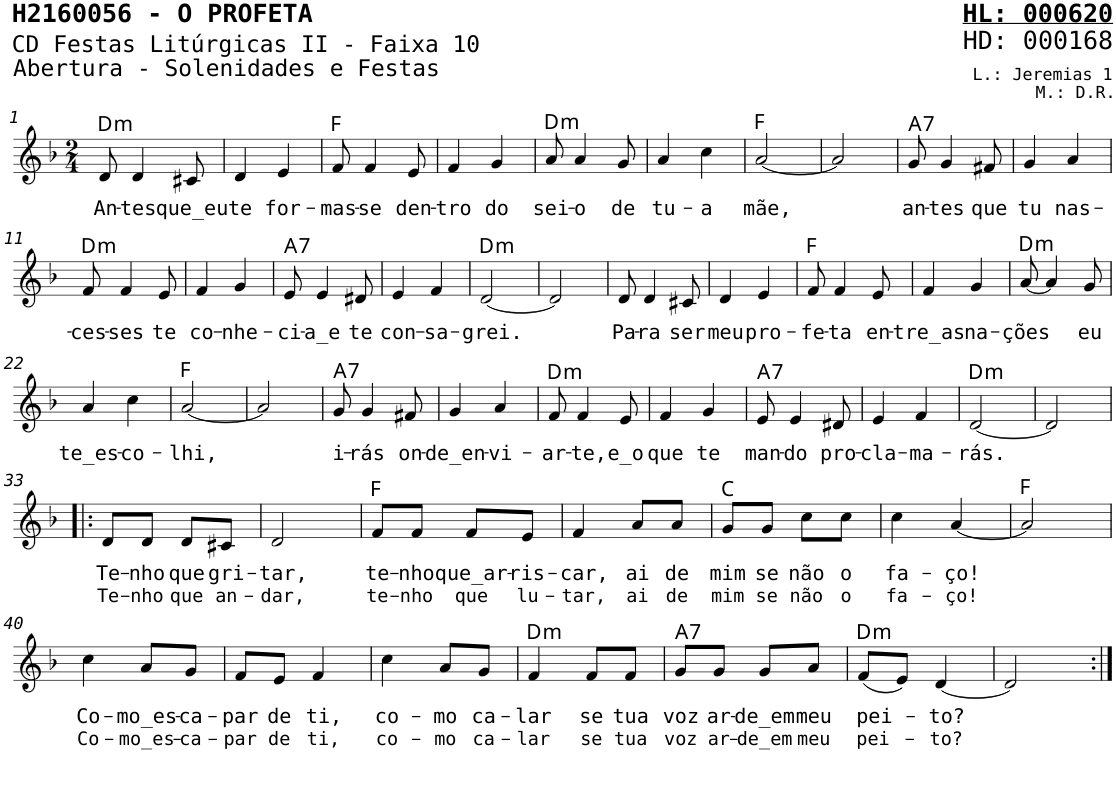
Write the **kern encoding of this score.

**kern	**text	**text	**harte
*part1	*part1	*part1	*part1
*staff1	*staff1	*staff1	*
*I"Voz	*	*	*
*I'V	*	*	*
*stria5	*	*	*
*clefG2	*	*	*
*k[b-]	*	*	*
*M2/4	*	*	*
=1	=1	=1	=1
!	!LO:LY:b	!	!LO:H:kt=m
8d/	An-	.	D:min
!	!LO:LY:b	!	!
4d/	-tes	.	.
!	!LO:LY:b	!	!
8c#X/	que_eu	.	.
=2	=2	=2	=2
!	!LO:LY:b	!	!
4d/	te	.	.
!	!LO:LY:b	!	!
4e/	for-	.	.
=3	=3	=3	=3
!	!LO:LY:b	!	!
8f/	-mas-	.	F:maj
!	!LO:LY:b	!	!
4f/	-se	.	.
!	!LO:LY:b	!	!
8e/	den-	.	.
=4	=4	=4	=4
!	!LO:LY:b	!	!
4f/	-tro	.	.
!	!LO:LY:b	!	!
4g/	do	.	.
=5	=5	=5	=5
!	!LO:LY:b	!	!LO:H:kt=m
8a/	sei-	.	D:min
!	!LO:LY:b	!	!
4a/	-o	.	.
!	!LO:LY:b	!	!
8g/	de	.	.
=6	=6	=6	=6
!	!LO:LY:b	!	!
4a/	tu-	.	.
!	!LO:LY:b	!	!
4cc\	-a	.	.
=7	=7	=7	=7
!	!LO:LY:b	!	!
[2a/	mãe,	.	F:maj
=8	=8	=8	=8
2a/]	.	.	.
=9	=9	=9	=9
!	!LO:LY:b	!	!LO:H:kt=7
8g/	an-	.	A:7
!	!LO:LY:b	!	!
4g/	-tes	.	.
!	!LO:LY:b	!	!
8f#X/	que	.	.
=10	=10	=10	=10
!	!LO:LY:b	!	!
4g/	tu	.	.
!	!LO:LY:b	!	!
4a/	nas-	.	.
!!LO:LB:g=z
=11	=11	=11	=11
!	!LO:LY:b	!	!LO:H:kt=m
8f/	-ces-	.	D:min
!	!LO:LY:b	!	!
4f/	-ses	.	.
!	!LO:LY:b	!	!
8e/	te	.	.
=12	=12	=12	=12
!	!LO:LY:b	!	!
4f/	co-	.	.
!	!LO:LY:b	!	!
4g/	-nhe-	.	.
=13	=13	=13	=13
!	!LO:LY:b	!	!LO:H:kt=7
8e/	-ci-	.	A:7
!	!LO:LY:b	!	!
4e/	-a_e	.	.
!	!LO:LY:b	!	!
8d#X/	te	.	.
=14	=14	=14	=14
!	!LO:LY:b	!	!
4e/	con-	.	.
!	!LO:LY:b	!	!
4f/	-sa-	.	.
=15	=15	=15	=15
!	!LO:LY:b	!	!LO:H:kt=m
[2d/	-grei.	.	D:min
=16	=16	=16	=16
2d/]	.	.	.
=17	=17	=17	=17
!	!LO:LY:b	!	!
8d/	Pa-	.	.
!	!LO:LY:b	!	!
4d/	-ra	.	.
!	!LO:LY:b	!	!
8c#X/	ser	.	.
=18	=18	=18	=18
!	!LO:LY:b	!	!
4d/	meu	.	.
!	!LO:LY:b	!	!
4e/	pro-	.	.
=19	=19	=19	=19
!	!LO:LY:b	!	!
8f/	-fe-	.	F:maj
!	!LO:LY:b	!	!
4f/	-ta	.	.
!	!LO:LY:b	!	!
8e/	en-	.	.
=20	=20	=20	=20
!	!LO:LY:b	!	!
4f/	-tre_as	.	.
!	!LO:LY:b	!	!
4g/	na-	.	.
=21	=21	=21	=21
!	!LO:LY:b	!	!LO:H:kt=m
[8a/	-ções	.	D:min
4a/]	.	.	.
!	!LO:LY:b	!	!
8g/	eu	.	.
!!LO:LB:g=z
=22	=22	=22	=22
!	!LO:LY:b	!	!
4a/	te_es-	.	.
!	!LO:LY:b	!	!
4cc\	-co-	.	.
=23	=23	=23	=23
!	!LO:LY:b	!	!
[2a/	-lhi,	.	F:maj
=24	=24	=24	=24
2a/]	.	.	.
=25	=25	=25	=25
!	!LO:LY:b	!	!LO:H:kt=7
8g/	i-	.	A:7
!	!LO:LY:b	!	!
4g/	-rás	.	.
!	!LO:LY:b	!	!
8f#X/	on-	.	.
=26	=26	=26	=26
!	!LO:LY:b	!	!
4g/	-de_en-	.	.
!	!LO:LY:b	!	!
4a/	-vi-	.	.
=27	=27	=27	=27
!	!LO:LY:b	!	!LO:H:kt=m
8f/	-ar-	.	D:min
!	!LO:LY:b	!	!
4f/	-te,	.	.
!	!LO:LY:b	!	!
8e/	e_o	.	.
=28	=28	=28	=28
!	!LO:LY:b	!	!
4f/	que	.	.
!	!LO:LY:b	!	!
4g/	te	.	.
=29	=29	=29	=29
!	!LO:LY:b	!	!LO:H:kt=7
8e/	man-	.	A:7
!	!LO:LY:b	!	!
4e/	-do	.	.
!	!LO:LY:b	!	!
8d#X/	pro-	.	.
=30	=30	=30	=30
!	!LO:LY:b	!	!
4e/	-cla-	.	.
!	!LO:LY:b	!	!
4f/	-ma-	.	.
=31	=31	=31	=31
!	!LO:LY:b	!	!LO:H:kt=m
[2d/	-rás.	.	D:min
=32	=32	=32	=32
2d/]	.	.	.
!!LO:LB:g=z
=33!|:	=33!|:	=33!|:	=33!|:
!	!LO:LY:b	!LO:LY:b	!
8d/L	Te-	Te-	.
!	!LO:LY:b	!LO:LY:b	!
8d/J	-nho	-nho	.
!	!LO:LY:b	!LO:LY:b	!
8d/L	que	que	.
!	!LO:LY:b	!LO:LY:b	!
8c#X/J	gri-	an-	.
=34	=34	=34	=34
!	!LO:LY:b	!LO:LY:b	!
2d/	-tar,	-dar,	.
=35	=35	=35	=35
!	!LO:LY:b	!LO:LY:b	!
8f/L	te-	te-	F:maj
!	!LO:LY:b	!LO:LY:b	!
8f/J	-nho	-nho	.
!	!LO:LY:b	!LO:LY:b	!
8f/L	que_ar-	que	.
!	!LO:LY:b	!LO:LY:b	!
8e/J	-ris-	lu-	.
=36	=36	=36	=36
!	!LO:LY:b	!LO:LY:b	!
4f/	-car,	-tar,	.
!	!LO:LY:b	!LO:LY:b	!
8a/L	ai	ai	.
!	!LO:LY:b	!LO:LY:b	!
8a/J	de	de	.
=37	=37	=37	=37
!	!LO:LY:b	!LO:LY:b	!
8g/L	mim	mim	C:maj
!	!LO:LY:b	!LO:LY:b	!
8g/J	se	se	.
!	!LO:LY:b	!LO:LY:b	!
8cc\L	não	não	.
!	!LO:LY:b	!LO:LY:b	!
8cc\J	o	o	.
=38	=38	=38	=38
!	!LO:LY:b	!LO:LY:b	!
4cc\	fa-	fa-	.
!	!LO:LY:b	!LO:LY:b	!
[4a/	-ço!	-ço!	.
=39	=39	=39	=39
2a/]	.	.	F:maj
!!LO:LB:g=z
=40	=40	=40	=40
!	!LO:LY:b	!LO:LY:b	!
4cc\	Co-	Co-	.
!	!LO:LY:b	!LO:LY:b	!
8a/L	-mo_es-	-mo_es-	.
!	!LO:LY:b	!LO:LY:b	!
8g/J	-ca-	-ca-	.
=41	=41	=41	=41
!	!LO:LY:b	!LO:LY:b	!
8f/L	-par	-par	.
!	!LO:LY:b	!LO:LY:b	!
8e/J	de	de	.
!	!LO:LY:b	!LO:LY:b	!
4f/	ti,	ti,	.
=42	=42	=42	=42
!	!LO:LY:b	!LO:LY:b	!
4cc\	co-	co-	.
!	!LO:LY:b	!LO:LY:b	!
8a/L	-mo	-mo	.
!	!LO:LY:b	!LO:LY:b	!
8g/J	ca-	ca-	.
=43	=43	=43	=43
!	!LO:LY:b	!LO:LY:b	!LO:H:kt=m
4f/	-lar	-lar	D:min
!	!LO:LY:b	!LO:LY:b	!
8f/L	se	se	.
!	!LO:LY:b	!LO:LY:b	!
8f/J	tua	tua	.
=44	=44	=44	=44
!	!LO:LY:b	!LO:LY:b	!LO:H:kt=7
8g/L	voz	voz	A:7
!	!LO:LY:b	!LO:LY:b	!
8g/J	ar-	ar-	.
!	!LO:LY:b	!LO:LY:b	!
8g/L	-de_em	-de_em	.
!	!LO:LY:b	!LO:LY:b	!
8a/J	meu	meu	.
=45	=45	=45	=45
!	!LO:LY:b	!LO:LY:b	!LO:H:kt=m
(8f/L	pei-	pei-	D:min
8e/J)	.	.	.
!	!LO:LY:b	!LO:LY:b	!
[4d/	-to?	-to?	.
=46	=46	=46	=46
2d/]	.	.	.
=:|!	=:|!	=:|!	=:|!
*-	*-	*-	*-
